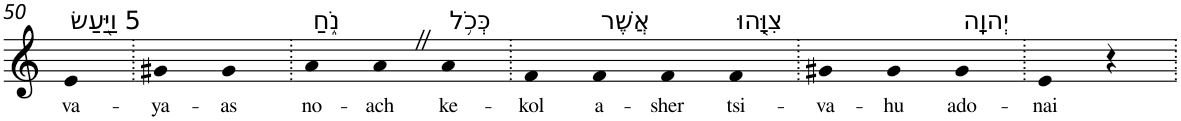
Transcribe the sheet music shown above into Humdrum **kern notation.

**kern	**text
*part1	*part1
*staff1	*staff1
*I"Piano	*
*I'Pno	*
!!LO:PB:g=z
*clefG2	*
*k[]	*
=50	=50
!LO:TX:a:t=5 וַיַּ֖עַשׂ	!
!	!LO:LY:b
4e	va-
=51.	=51.
!	!LO:LY:b
4g#X	-ya-
!	!LO:LY:b
4g#	-as
=52.	=52.
!LO:TX:a:t=נֹ֑חַ	!
!	!LO:LY:b
4a	no-
!	!LO:LY:b
4aZ	-ach
!LO:TX:a:t=כְּכֹ֥ל	!
!	!LO:LY:b
4a	ke-
=53.	=53.
!	!LO:LY:b
4f	-kol
!LO:TX:a:t=אֲשֶׁר	!
!	!LO:LY:b
4f	a-
!	!LO:LY:b
4f	-sher
!LO:TX:a:t=צִוָּ֖הוּ	!
!	!LO:LY:b
4f	tsi-
=54.	=54.
!	!LO:LY:b
4g#X	-va-
!	!LO:LY:b
4g#	-hu
!LO:TX:a:t=יְהוָֽה	!
!	!LO:LY:b
4g#	ado-
=55.	=55.
!	!LO:LY:b
4e	-nai
4r	.
=.	=.
*-	*-
